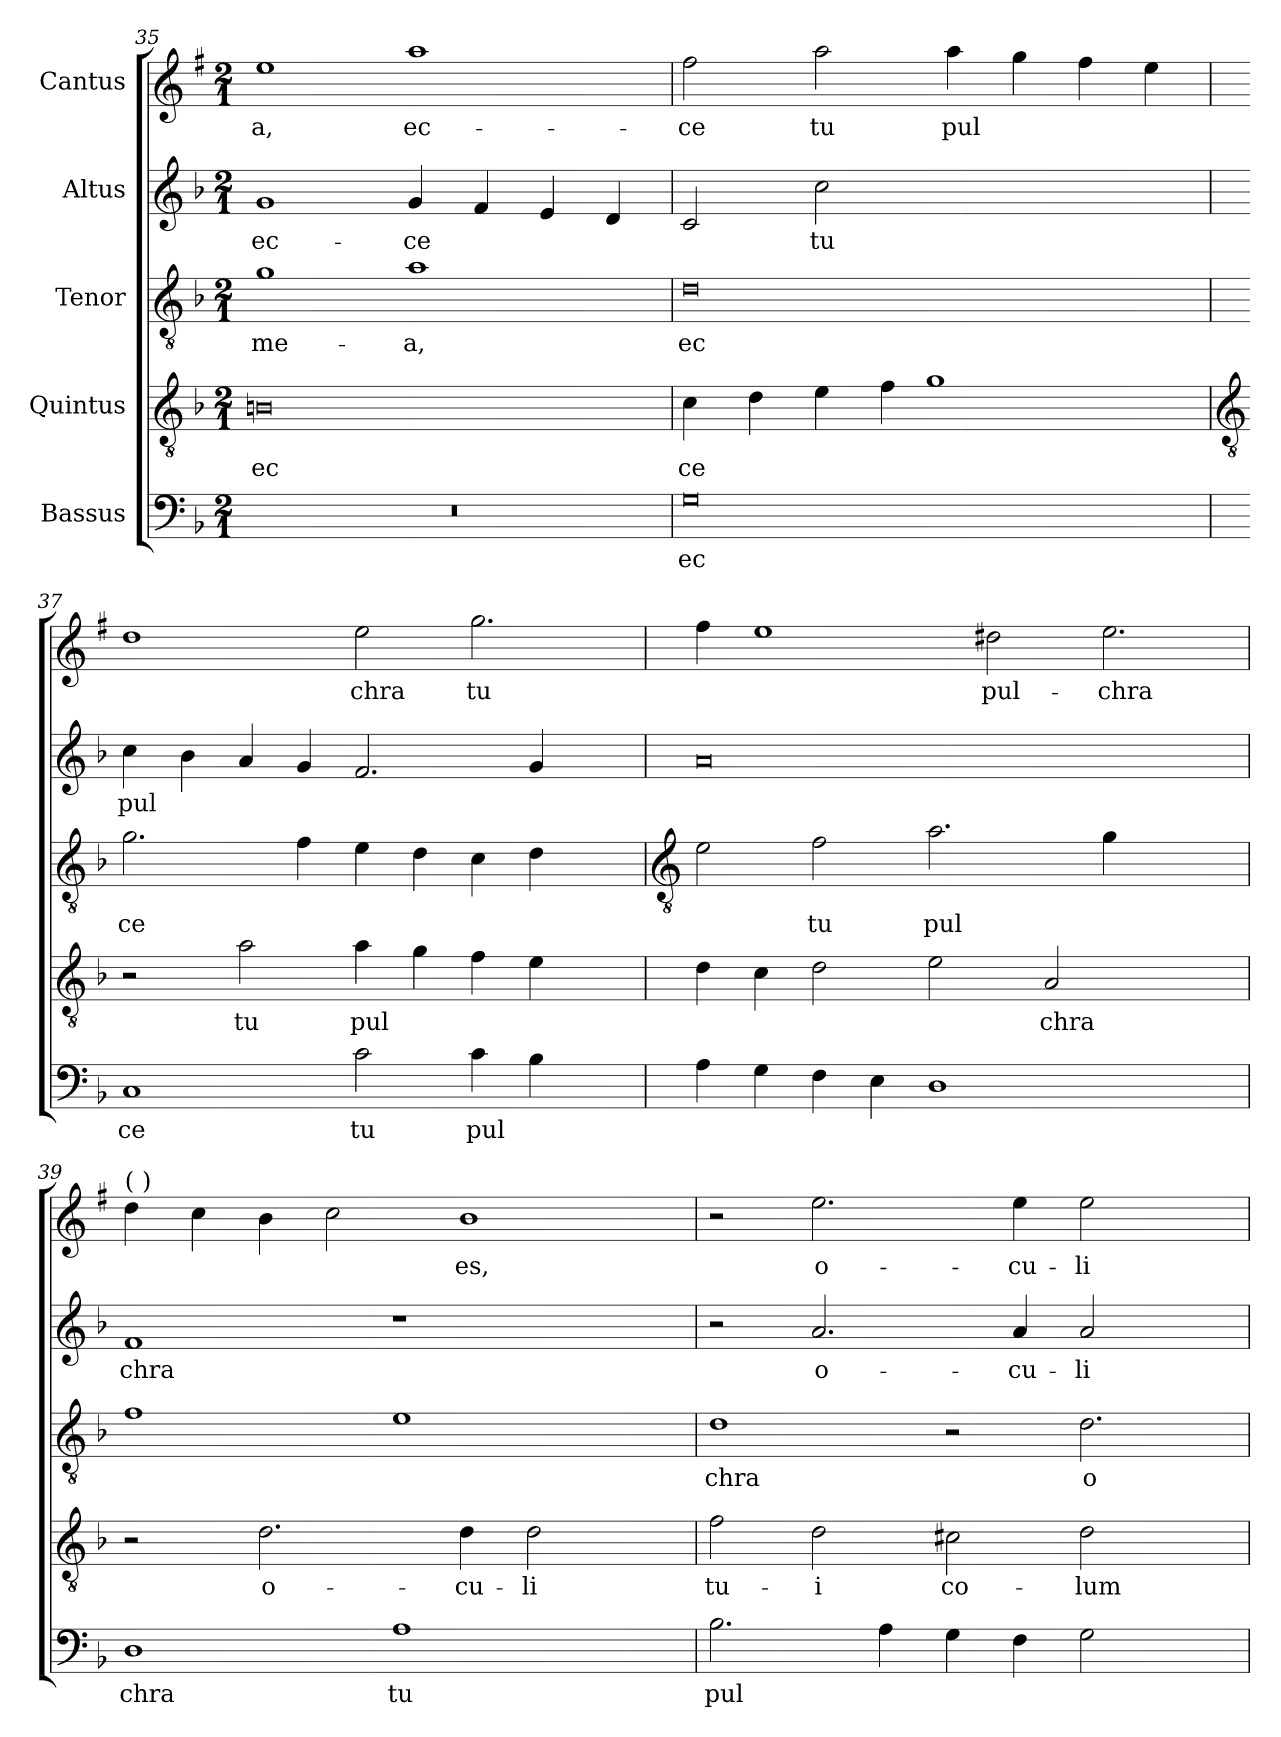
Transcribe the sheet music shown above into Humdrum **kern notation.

**kern	**text	**kern	**text	**kern	**text	**kern	**text	**kern	**text
*part5	*part5	*part4	*part4	*part3	*part3	*part2	*part2	*part1	*part1
*staff5	*staff5	*staff4	*staff4	*staff3	*staff3	*staff2	*staff2	*staff1	*staff1
*I"Bassus	*	*I"Quintus	*	*I"Tenor	*	*I"Altus	*	*I"Cantus	*
*clefF4	*	*clefGv2	*	*clefGv2	*	*clefG2	*	*clefG2	*
*	*	*	*	*	*	*	*	*ITrd1c2	*
*k[b-]	*	*k[b-]	*	*k[b-]	*	*k[b-]	*	*k[b-]	*
*F:	*	*F:	*	*F:	*	*F:	*	*F:	*
*M2/1	*	*M2/1	*	*M2/1	*	*M2/1	*	*M2/1	*
=35	=35	=35	=35	=35	=35	=35	=35	=35	=35
!	!	!	!LO:LY:b	!	!LO:LY:b	!	!LO:LY:b	!	!LO:LY:b
*	*	*^	*	*	*	*	*	*	*
0r	.	0Bn	0ryy	ec	1g	me-	1g	ec-	1dd	-a,
!	!	!	!	!	!	!LO:LY:b	!	!LO:LY:b	!	!LO:LY:b
.	.	.	.	.	1a	-a,	4g	-ce	1gg	ec-
.	.	.	.	.	.	.	4f	.	.	.
.	.	.	.	.	.	.	4e	.	.	.
.	.	.	.	.	.	.	4d	.	.	.
=36	=36	=36	=36	=36	=36	=36	=36	=36	=36	=36
!	!LO:LY:b	!	!	!LO:LY:b	!	!LO:LY:b	!	!	!	!LO:LY:b
0G	ec	4c	1ryy	ce	0d	ec	2c	.	2ee	-ce
.	.	4d	.	.	.	.	.	.	.	.
!	!	!	!	!	!	!	!	!LO:LY:b	!	!LO:LY:b
.	.	4e	.	.	.	.	2cc	tu	2gg	tu
.	.	4f	.	.	.	.	.	.	.	.
!	!	!	!	!	!	!	!	!	!	!LO:LY:b
.	.	[2.gyy	1g	.	.	.	1ryy	.	4gg	pul
.	.	.	.	.	.	.	.	.	4ff	.
.	.	.	.	.	.	.	.	.	4ee	.
.	.	4gyy]	.	.	.	.	.	.	4dd	.
*	*	*v	*v	*	*	*	*	*	*	*
!!LO:LB:g=z
=37	=37	=37	=37	=37	=37	=37	=37	=37	=37
*	*	*clefGv2	*	*	*	*	*	*	*
!	!LO:LY:b	!	!	!	!LO:LY:b	!	!LO:LY:b	!	!
1C	ce	2r	.	2.g	ce	4cc	pul	1cc	.
.	.	.	.	.	.	4b-	.	.	.
!	!	!	!LO:LY:b	!	!	!	!	!	!
.	.	2a	tu	.	.	4a	.	.	.
.	.	.	.	4f	.	4g	.	.	.
!	!LO:LY:b	!	!LO:LY:b	!	!	!	!	!	!LO:LY:b
2c	tu	4a	pul	4e	.	2.f	.	2dd	chra
.	.	4g	.	4d	.	.	.	.	.
!	!LO:LY:b	!	!	!	!	!	!	!	!LO:LY:b
4c	pul	4f	.	4c	.	.	.	2.ff	tu
4B-	.	4e	.	4d	.	4g	.	.	.
4ryy	.	4ryy	.	4ryy	.	4ryy	.	.	.
!!LO:LB:g=z
=38	=38	=38	=38	=38	=38	=38	=38	=38	=38
*	*	*	*	*clefGv2	*	*	*	*	*
4A	.	4d	.	2e	.	0a	.	4ee	.
4G	.	4c	.	.	.	.	.	1dd	.
!	!	!	!	!	!LO:LY:b	!	!	!	!
4F	.	2d	.	2f	tu	.	.	.	.
4E	.	.	.	.	.	.	.	.	.
!	!	!	!	!	!LO:LY:b	!	!	!	!
1D	.	2e	.	2.a	pul	.	.	.	.
!	!	!	!	!	!	!	!	!	!LO:LY:b
.	.	.	.	.	.	.	.	2cc#	pul-
!	!	!	!LO:LY:b	!	!	!	!	!	!
.	.	2A	chra	.	.	.	.	.	.
!	!	!	!	!	!	!	!	!	!LO:LY:b
.	.	.	.	4g	.	.	.	2.dd	-chra
2ryy	.	2ryy	.	2ryy	.	2ryy	.	.	.
=39	=39	=39	=39	=39	=39	=39	=39	=39	=39
!	!	!	!	!	!	!	!	!LO:TX:a:t=(  )	!
!	!LO:LY:b	!	!	!	!	!	!LO:LY:b	!	!
1D	chra	2r	.	1f	.	1f	chra	4cc	.
.	.	.	.	.	.	.	.	4b-	.
!	!	!	!LO:LY:b	!	!	!	!	!	!
.	.	2.d	o-	.	.	.	.	4a	.
.	.	.	.	.	.	.	.	2b-	.
!	!LO:LY:b	!	!	!	!	!	!	!	!
1A	tu	.	.	1e	.	1r	.	.	.
!	!	!	!LO:LY:b	!	!	!	!	!	!LO:LY:b
.	.	4d	-cu-	.	.	.	.	1a	es,
!	!	!	!LO:LY:b	!	!	!	!	!	!
.	.	2d	-li	.	.	.	.	.	.
4ryy	.	4ryy	.	4ryy	.	4ryy	.	.	.
=40	=40	=40	=40	=40	=40	=40	=40	=40	=40
!	!LO:LY:b	!	!LO:LY:b	!	!LO:LY:b	!	!	!	!
2.B-	pul	2f	tu-	1d	chra	2r	.	2r	.
!	!	!	!LO:LY:b	!	!	!	!LO:LY:b	!	!LO:LY:b
.	.	2d	-i	.	.	2.a	o-	2.dd	o-
4A	.	.	.	.	.	.	.	.	.
!	!	!	!LO:LY:b	!	!	!	!	!	!
4G	.	2c#	co-	2r	.	.	.	.	.
!	!	!	!	!	!	!	!LO:LY:b	!	!LO:LY:b
4F	.	.	.	.	.	4a	-cu-	4dd	-cu-
!	!	!	!LO:LY:b	!	!LO:LY:b	!	!LO:LY:b	!	!LO:LY:b
2G	.	2d	-lum-	2.d	o-	2a	-li	2dd	-li
4ryy	.	4ryy	.	.	.	4ryy	.	4ryy	.
=	=	=	=	=	=	=	=	=	=
*-	*-	*-	*-	*-	*-	*-	*-	*-	*-
